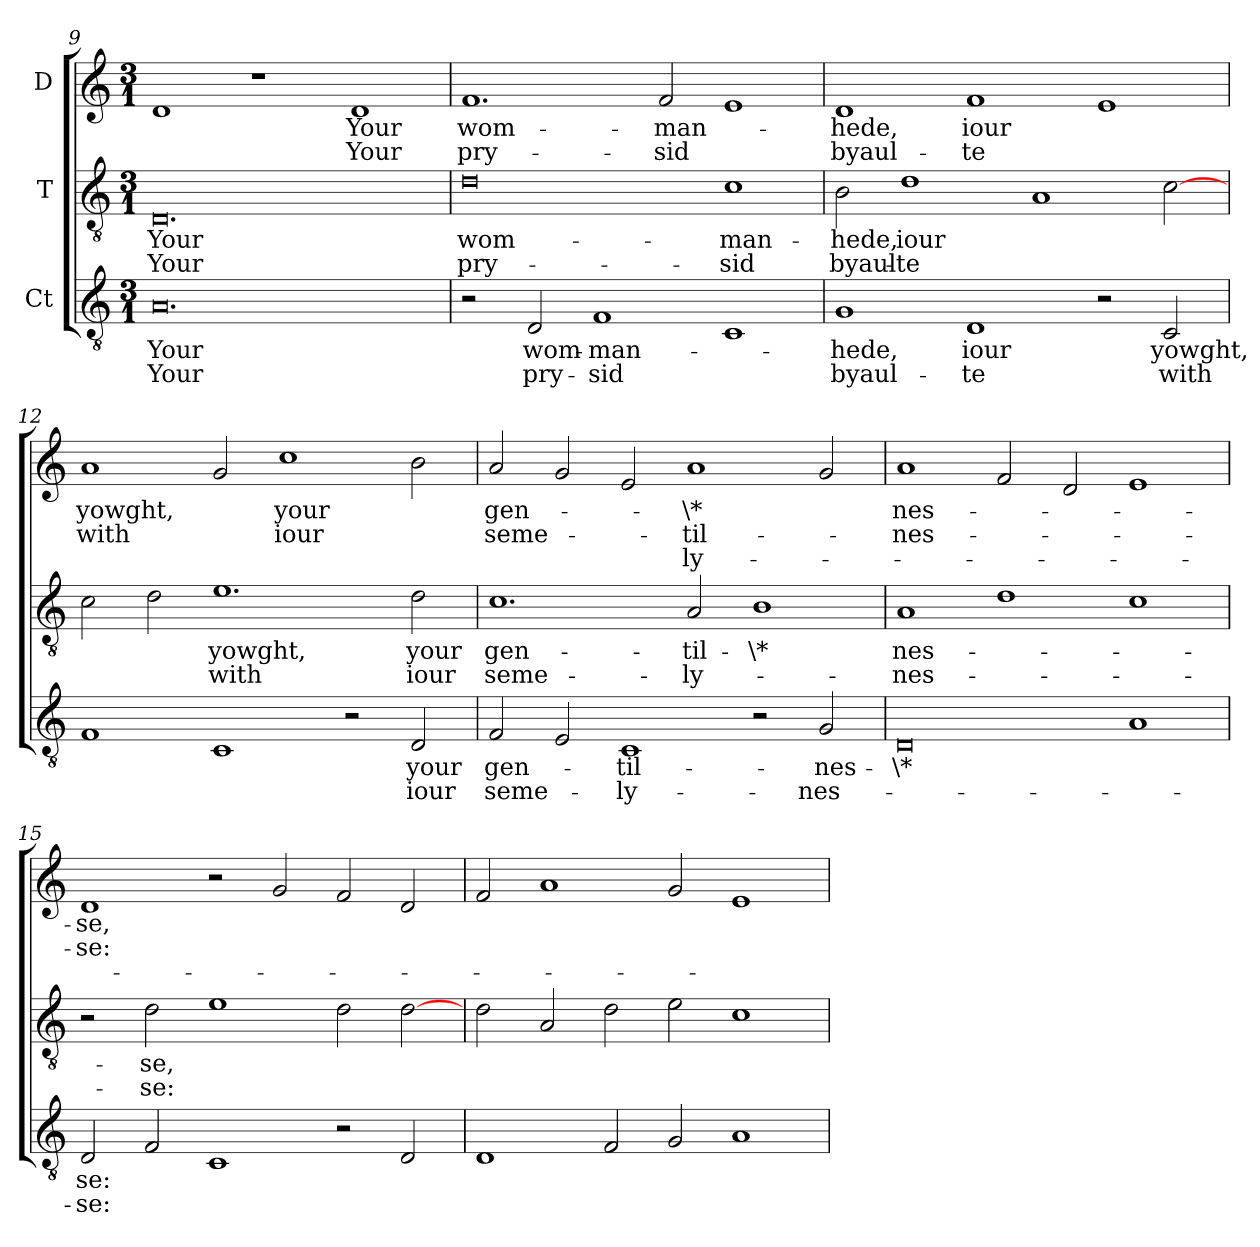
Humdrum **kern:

**kern	**text	**text	**kern	**text	**text	**kern	**text	**text	**text
*part3	*part3	*part3	*part2	*part2	*part2	*part1	*part1	*part1	*part1
*staff3	*staff3	*staff3	*staff2	*staff2	*staff2	*staff1	*staff1	*staff1	*staff1
*I"Ct	*	*	*I"T	*	*	*I"D	*	*	*
*clefGv2	*	*	*clefGv2	*	*	*clefG2	*	*	*
*ITrd7c12	*	*	*ITrd7c12	*	*	*	*	*	*
*k[]	*	*	*k[]	*	*	*k[]	*	*	*
*C:	*	*	*C:	*	*	*C:	*	*	*
*M3/1	*	*	*M3/1	*	*	*M3/1	*	*	*
=9	=9	=9	=9	=9	=9	=9	=9	=9	=9
!	!LO:LY:b:color=#000000	!LO:LY:b:color=#000000	!	!	!	!	!	!	!
!	!	!	!	!LO:LY:b:color=#000000	!LO:LY:b:color=#000000	!	!	!	!
0.AAi/	Your	Your	0.DDi/	Your	Your	1di/	.	.	.
.	.	.	.	.	.	1r	.	.	.
!	!	!	!	!	!	!	!LO:LY:b:color=#000000	!LO:LY:b:color=#000000	!
.	.	.	.	.	.	1di/	Your	Your	.
!!LO:LB:g=z
=10	=10	=10	=10	=10	=10	=10	=10	=10	=10
!	!	!	!	!LO:LY:b:color=#000000	!LO:LY:b:color=#000000	!	!	!	!
!	!	!	!	!	!	!	!LO:LY:b:color=#000000	!LO:LY:b:color=#000000	!
2r	.	.	0Di\	wom-	pry-	1.fi/	wom-	pry-	.
!	!LO:LY:b:color=#000000	!LO:LY:b:color=#000000	!	!	!	!	!	!	!
2DDi/	wom-	pry-	.	.	.	.	.	.	.
!	!LO:LY:b:color=#000000	!LO:LY:b:color=#000000	!	!	!	!	!	!	!
1FFi/	-man-	-sid	.	.	.	.	.	.	.
!	!	!	!	!	!	!	!LO:LY:b:color=#000000	!LO:LY:b:color=#000000	!
.	.	.	.	.	.	2fi/	-man-	-sid	.
!	!	!	!	!LO:LY:b:color=#000000	!LO:LY:b:color=#000000	!	!	!	!
1CCi/	.	.	1Ci\	-man-	-sid	1ei/	.	.	.
=11	=11	=11	=11	=11	=11	=11	=11	=11	=11
!	!LO:LY:b:color=#000000	!LO:LY:b:color=#000000	!	!	!	!	!	!	!
!	!	!	!	!LO:LY:b:color=#000000	!LO:LY:b:color=#000000	!	!	!	!
!	!	!	!	!	!	!	!LO:LY:b:color=#000000	!LO:LY:b:color=#000000	!
1GGi/	-hede,	byaul-	2BBi\	-hede,	byaul-	1di/	-hede,	byaul-	.
!	!	!	!	!LO:LY:b:color=#000000	!LO:LY:b:color=#000000	!	!	!	!
.	.	.	1Di\	iour	-te	.	.	.	.
!	!LO:LY:b:color=#000000	!LO:LY:b:color=#000000	!	!	!	!	!	!	!
!	!	!	!	!	!	!	!LO:LY:b:color=#000000	!LO:LY:b:color=#000000	!
1DDi/	iour	-te	.	.	.	1fi/	iour	-te	.
.	.	.	1AAi/	.	.	.	.	.	.
2r	.	.	.	.	.	1ei/	.	.	.
!	!LO:LY:b:color=#000000	!LO:LY:b:color=#000000	!	!	!	!	!	!	!
2CCi/	yowght,	with	[2Ci\	.	.	.	.	.	.
=12	=12	=12	=12	=12	=12	=12	=12	=12	=12
!	!	!	!	!	!	!	!LO:LY:b:color=#000000	!LO:LY:b:color=#000000	!
1FFi/	.	.	2Ci\	.	.	1ai/	yowght,	with	.
.	.	.	2Di\	.	.	.	.	.	.
!	!	!	!	!LO:LY:b:color=#000000	!LO:LY:b:color=#000000	!	!	!	!
1CCi/	.	.	1.Ei\	yowght,	with	2gi/	.	.	.
!	!	!	!	!	!	!	!LO:LY:b:color=#000000	!LO:LY:b:color=#000000	!
.	.	.	.	.	.	1cci\	your	iour	.
2r	.	.	.	.	.	.	.	.	.
!	!LO:LY:b:color=#000000	!LO:LY:b:color=#000000	!	!	!	!	!	!	!
!	!	!	!	!LO:LY:b:color=#000000	!LO:LY:b:color=#000000	!	!	!	!
2DDi/	your	iour	2Di\	your	iour	2bi\	.	.	.
=13	=13	=13	=13	=13	=13	=13	=13	=13	=13
!	!LO:LY:b:color=#000000	!LO:LY:b:color=#000000	!	!	!	!	!	!	!
!	!	!	!	!LO:LY:b:color=#000000	!LO:LY:b:color=#000000	!	!	!	!
!	!	!	!	!	!	!	!LO:LY:b:color=#000000	!LO:LY:b:color=#000000	!
2FFi/	gen-	seme-	1.Ci\	gen-	seme-	2ai/	gen-	seme-	.
2EEi/	.	.	.	.	.	2gi/	.	.	.
!	!LO:LY:b:color=#000000	!LO:LY:b:color=#000000	!	!	!	!	!	!	!
1CCi/	-til-	-ly-	.	.	.	2ei/	.	.	.
!	!	!	!	!LO:LY:b:color=#000000	!LO:LY:b:color=#000000	!	!	!	!
!	!	!	!	!	!	!	!LO:LY:color=#000000	!LO:LY:b:color=#000000	!LO:LY:b:color=#000000
.	.	.	2AAi/	-til-	-ly-	1ai/	\*	-til-	-ly-
!	!	!	!	!LO:LY:color=#000000	!	!	!	!	!
2r	.	.	1BBi/	\*	.	.	.	.	.
!	!LO:LY:b:color=#000000	!LO:LY:b:color=#000000	!	!	!	!	!	!	!
2GGi/	-nes-	-nes-	.	.	.	2gi/	.	.	.
!!LO:LB:g=z
=14	=14	=14	=14	=14	=14	=14	=14	=14	=14
!	!LO:LY:color=#000000	!	!	!	!	!	!	!	!
!	!	!	!	!LO:LY:b:color=#000000	!LO:LY:b:color=#000000	!	!	!	!
!	!	!	!	!	!	!	!LO:LY:b:color=#000000	!LO:LY:b:color=#000000	!
0DDi/	\*	.	1AAi/	-nes-	-nes-	1ai/	-nes-	-nes-	.
.	.	.	1Di\	.	.	2fi/	.	.	.
.	.	.	.	.	.	2di/	.	.	.
1AAi/	.	.	1Ci\	.	.	1ei/	.	.	.
=15	=15	=15	=15	=15	=15	=15	=15	=15	=15
!	!LO:LY:b:color=#000000	!LO:LY:b:color=#000000	!	!	!	!	!	!	!
!	!	!	!	!	!	!	!LO:LY:b:color=#000000	!LO:LY:b:color=#000000	!
2DDi/	-se:	-se:	2r	.	.	1di/	-se,	-se:	.
!	!	!	!	!LO:LY:b:color=#000000	!LO:LY:b:color=#000000	!	!	!	!
2FFi/	.	.	2Di\	-se,	-se:	.	.	.	.
1CCi/	.	.	1Ei\	.	.	2r	.	.	.
.	.	.	.	.	.	2gi/	.	.	.
2r	.	.	2Di\	.	.	2fi/	.	.	.
2DDi/	.	.	[2Di\	.	.	2di/	.	.	.
=16	=16	=16	=16	=16	=16	=16	=16	=16	=16
1DDi/	.	.	2Di\	.	.	2fi/	.	.	.
.	.	.	2AAi/	.	.	1ai/	.	.	.
2FFi/	.	.	2Di\	.	.	.	.	.	.
2GGi/	.	.	2Ei\	.	.	2gi/	.	.	.
1AAi/	.	.	1Ci\	.	.	1ei/	.	.	.
=	=	=	=	=	=	=	=	=	=
*-	*-	*-	*-	*-	*-	*-	*-	*-	*-
